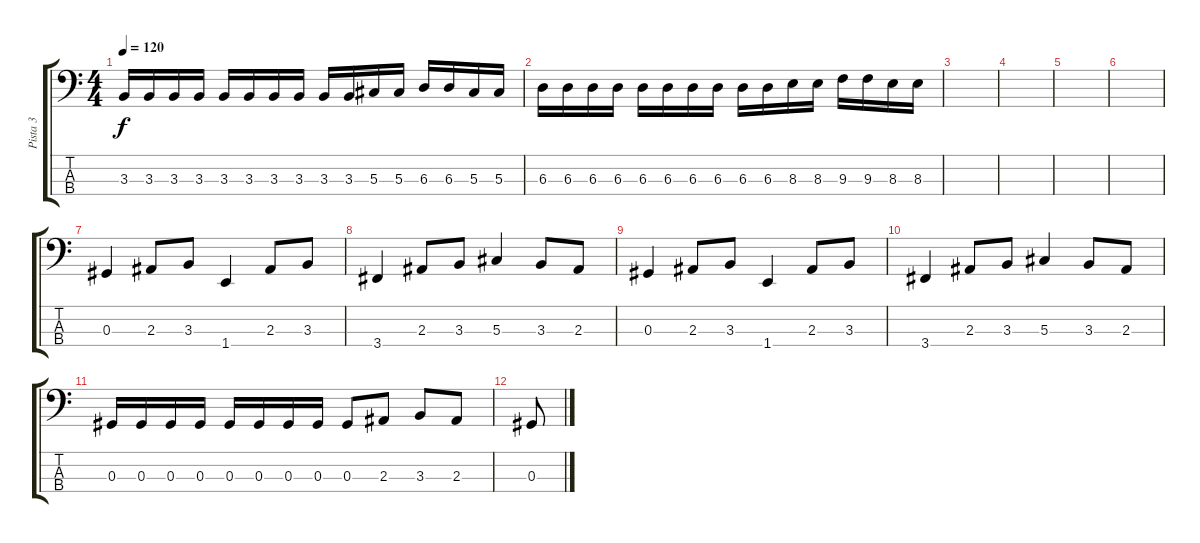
\track ("Pista 3" "Pista 3") {instrument electricbassfinger}
\staff {score tabs}
\tuning (Gb2 Db2 Ab1 Eb1) {hide}
\ts (4 4)
\tempo 120
\clef f4
\ks c
3.3.16{dy f} 3.3.16 3.3.16 3.3.16 3.3.16 3.3.16 3.3.16 3.3.16 3.3.16 3.3.16 5.3.16 5.3.16 6.3.16 6.3.16 5.3.16 5.3.16 |
6.3.16 6.3.16 6.3.16 6.3.16 6.3.16 6.3.16 6.3.16 6.3.16 6.3.16 6.3.16 8.3.16 8.3.16 9.3.16 9.3.16 8.3.16 8.3.16 |
|
|
|
|
0.3.4 2.3.8 3.3.8 1.4.4 2.3.8 3.3.8 |
3.4.4 2.3.8 3.3.8 5.3.4 3.3.8 2.3.8 |
0.3.4 2.3.8 3.3.8 1.4.4 2.3.8 3.3.8 |
3.4.4 2.3.8 3.3.8 5.3.4 3.3.8 2.3.8 |
0.3.16 0.3.16 0.3.16 0.3.16 0.3.16 0.3.16 0.3.16 0.3.16 0.3.8 2.3.8 3.3.8 2.3.8 |
0.3.8
